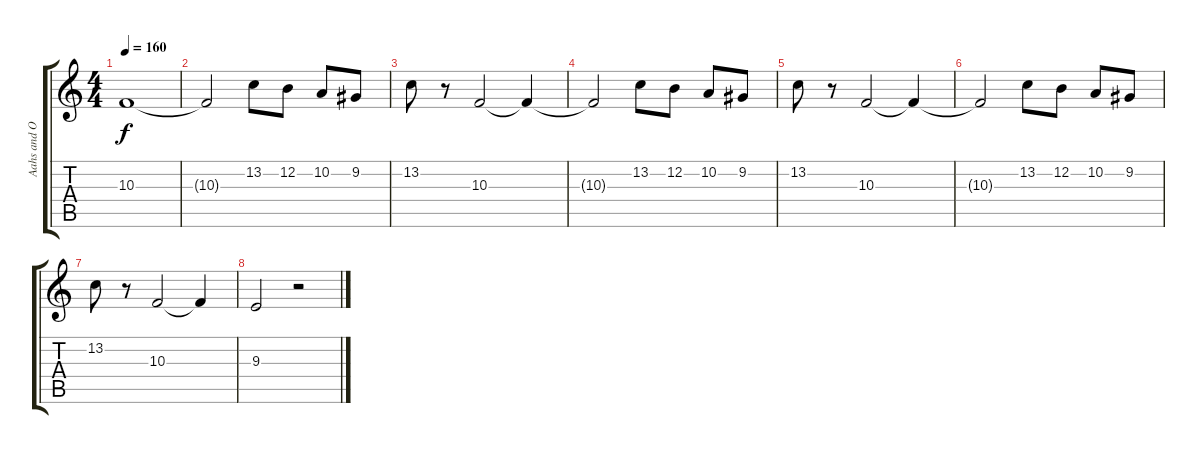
\track ("Aahs and Oohs" "Aahs and O") {instrument pad7halo}
\staff {score tabs}
\tuning (E4 B3 G3 D3 A2 E2) {hide}
\ts (4 4)
\tempo 160
\clef g2
\ks c
10.3.1{dy f} |
10.3{t}.2 13.2.8 12.2.8 10.2.8 9.2.8 |
13.2.8 r.8 10.3.2 10.3{t}.4 |
10.3{t}.2 13.2.8 12.2.8 10.2.8 9.2.8 |
13.2.8 r.8 10.3.2 10.3{t}.4 |
10.3{t}.2 13.2.8 12.2.8 10.2.8 9.2.8 |
13.2.8 r.8 10.3.2 10.3{t}.4 |
9.3.2 r.2
